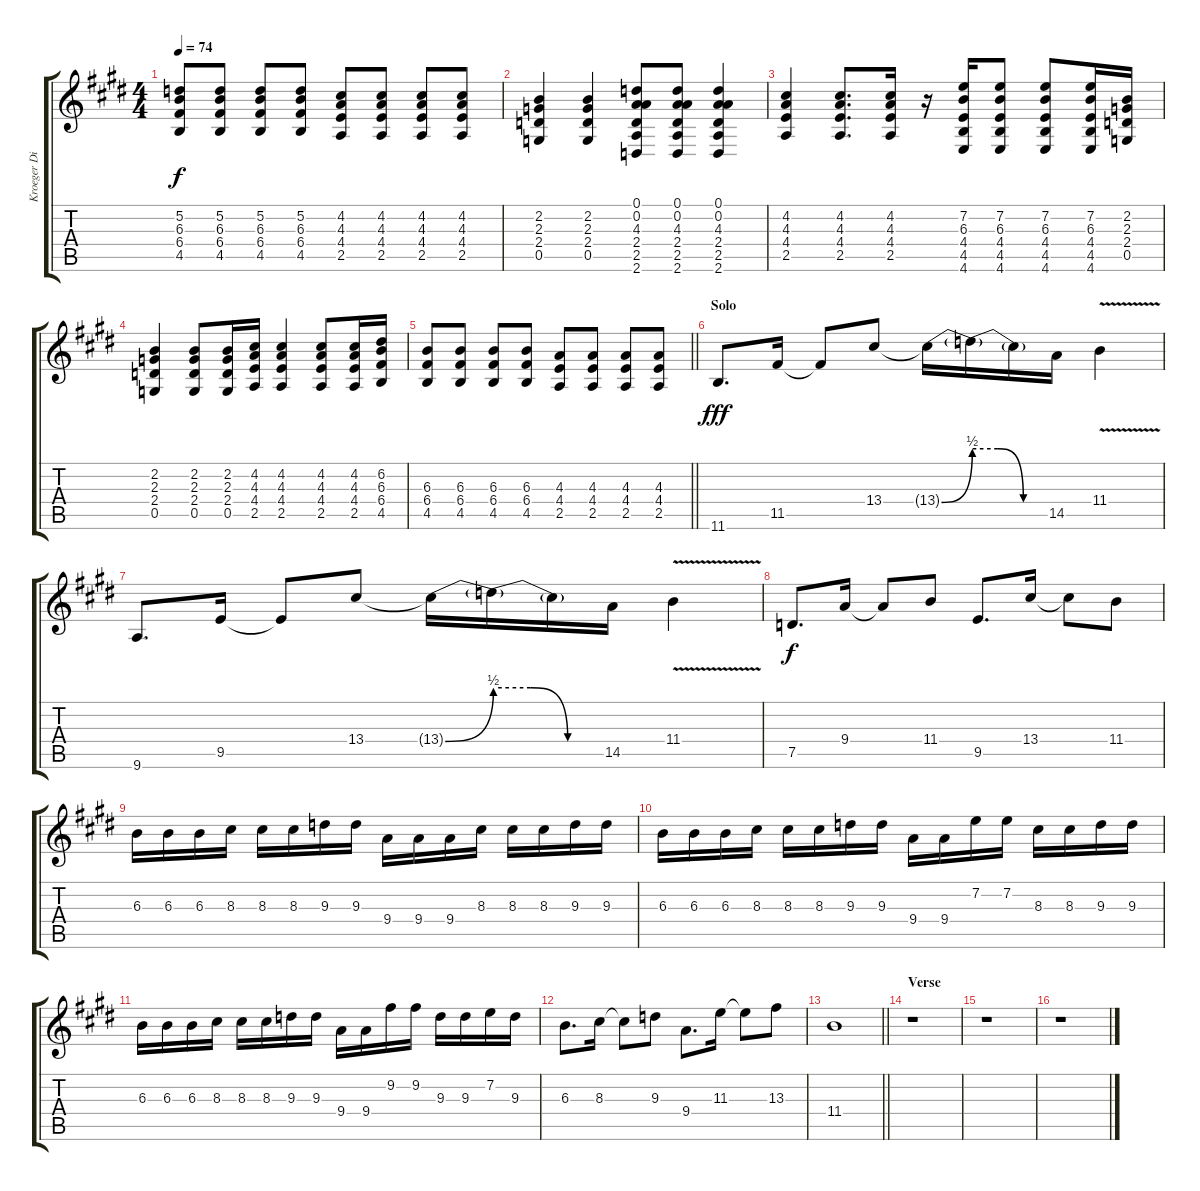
\track ("Kroeger Disortion" "Kroeger Di") {instrument distortionguitar}
\staff {score tabs}
\tuning (D4 A3 F3 C3 G2 C2) {hide}
\ts (4 4)
\tempo 74
\clef g2
\ks c#minor
(5.2 6.3 6.4 4.5).8{dy f} (5.2 6.3 6.4 4.5).8 (5.2 6.3 6.4 4.5).8 (5.2 6.3 6.4 4.5).8 (4.2 4.3 4.4 2.5).8 (4.2 4.3 4.4 2.5).8 (4.2 4.3 4.4 2.5).8 (4.2 4.3 4.4 2.5).8 |
\ks e
(2.2 2.3 2.4 0.5).4 (2.2 2.3 2.4 0.5).4 (0.1 0.2 4.3 2.4 2.5 2.6).8 (0.1 0.2 4.3 2.4 2.5 2.6).8 (0.1 0.2 4.3 2.4 2.5 2.6).4 |
\ks c#minor
(4.2 4.3 4.4 2.5).4 (4.2 4.3 4.4 2.5).8{d} (4.2 4.3 4.4 2.5).16 r.16 (7.2 6.3 4.4 4.5 4.6).16 (7.2 6.3 4.4 4.5 4.6).8 (7.2 6.3 4.4 4.5 4.6).8 (7.2 6.3 4.4 4.5 4.6).16 (2.2 2.3 2.4 0.5).16 |
\ks e
(2.2 2.3 2.4 0.5).4 (2.2 2.3 2.4 0.5).8 (2.2 2.3 2.4 0.5).16 (4.2 4.3 4.4 2.5).16 (4.2 4.3 4.4 2.5).4 (4.2 4.3 4.4 2.5).8 (4.2 4.3 4.4 2.5).16 (6.2 6.3 6.4 4.5).16 |
\barLineRight lightlight
\ks c#minor
(6.3 6.4 4.5).8 (6.3 6.4 4.5).8 (6.3 6.4 4.5).8 (6.3 6.4 4.5).8 (4.3 4.4 2.5).8 (4.3 4.4 2.5).8 (4.3 4.4 2.5).8 (4.3 4.4 2.5).8 |
\section ("" "Solo")
\ks e
11.6.8{d dy fff} 11.5.16 11.5{t}.8 13.4.8 13.4{be (bend 0 0 60 2) t}.16 13.4{be (custom 0 2 20 2 40 0 60 0) t}.16 13.4{t}.16 14.5.16 11.4{v}.4 |
\ks c#minor
9.6.8{d} 9.5.16 9.5{t}.8 13.4.8 13.4{be (bend 0 0 60 2) t}.16 13.4{be (custom 0 2 20 2 40 0 60 0) t}.16 13.4{t}.16 14.5.16 11.4{v}.4 |
\ks e
7.5.8{d dy f} 9.4.16 9.4{t}.8 11.4.8 9.5.8{d} 13.4.16 13.4{t}.8 11.4.8 |
\ks c#minor
6.3.16 6.3.16 6.3.16 8.3.16 8.3.16 8.3.16 9.3.16 9.3.16 9.4.16 9.4.16 9.4.16 8.3.16 8.3.16 8.3.16 9.3.16 9.3.16 |
\ks e
6.3.16 6.3.16 6.3.16 8.3.16 8.3.16 8.3.16 9.3.16 9.3.16 9.4.16 9.4.16 7.2.16 7.2.16 8.3.16 8.3.16 9.3.16 9.3.16 |
\ks c#minor
6.3.16 6.3.16 6.3.16 8.3.16 8.3.16 8.3.16 9.3.16 9.3.16 9.4.16 9.4.16 9.2.16 9.2.16 9.3.16 9.3.16 7.2.16 9.3.16 |
\ks e
6.3.8{d} 8.3.16 8.3{t}.8 9.3.8 9.4.8{d} 11.3.16 11.3{t}.8 13.3.8 |
\barLineRight lightlight
\ks c#minor
11.4.1 |
\section ("" "Verse")
r.1 |
r.1 |
\ks e
r.1
